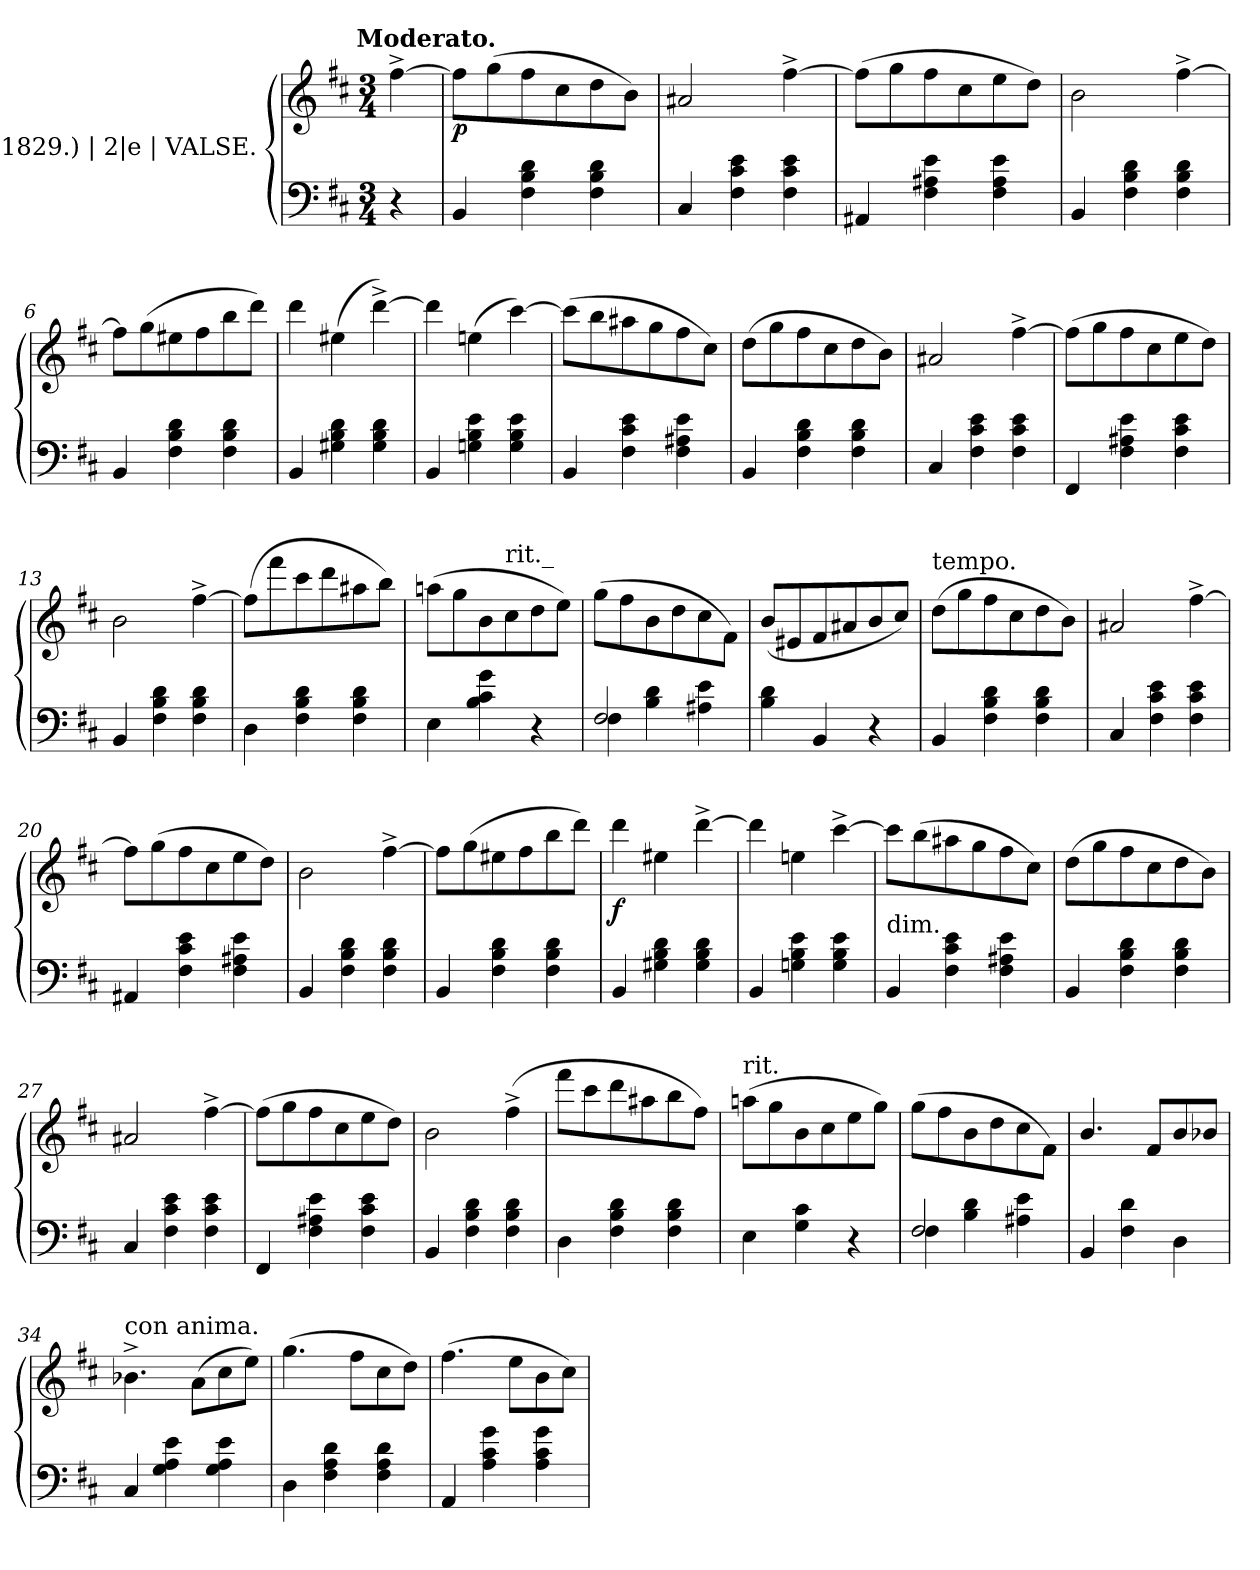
**kern	**kern	**dynam
*part2	*part1	*part1
*staff2	*staff1	*staff1
*	*I"(1829.) | 2|e | VALSE.	*
*clefF4	*clefG2	*
*k[f#c#]	*k[f#c#]	*
!!LO:TX:omd:t=Moderato.
*M3/4	*M3/4	*
*MM108	*MM108	*
=	=	=
4r	[4ff#^<	.
=2	=2	=2
4BB	8ff#L]	p
.	(>8gg	.
4d 4B 4F#	8ff#	.
.	8cc#	.
4d 4B 4F#	8dd	.
.	8bJ)	.
=3	=3	=3
4C#	2a#X	.
4e 4c# 4F#	.	.
4e 4c# 4F#	[4ff#^<	.
=4	=4	=4
4AA#X	(>8ff#L]	.
.	8gg	.
4e 4A#X 4F#	8ff#	.
.	8cc#	.
4e 4A# 4F#	8ee	.
.	8ddJ)	.
=5	=5	=5
4BB	2b	.
4d 4B 4F#	.	.
4d 4B 4F#	[4ff#^<	.
=6	=6	=6
4BB	8ff#L]	.
.	(>8gg	.
4d 4B 4F#	8ee#X	.
.	8ff#	.
4d 4B 4F#	8bb	.
.	8dddJ)	.
=7	=7	=7
4BB	4ddd	.
4d 4B 4G#X	(>4ee#X	.
4d 4B 4G#	[4ddd^<)	.
=8	=8	=8
4BB	4ddd]	.
4e 4B 4Gn	(>4een	.
4e 4B 4G	[4ccc#)	.
=9	=9	=9
4BB	(>8ccc#L]	.
.	8bb	.
4e 4c# 4F#	8aa#X	.
.	8gg	.
4e 4A#X 4F#	8ff#	.
.	8cc#J)	.
=10	=10	=10
4BB	(>8ddL	.
.	8gg	.
4d 4B 4F#	8ff#	.
.	8cc#	.
4d 4B 4F#	8dd	.
.	8bJ)	.
=11	=11	=11
4C#	2a#X	.
4e 4c# 4F#	.	.
4e 4c# 4F#	[4ff#^<	.
=12	=12	=12
4FF#	(>8ff#L]	.
.	8gg	.
4e 4A#X 4F#	8ff#	.
.	8cc#	.
4e 4c# 4F#	8ee	.
.	8ddJ)	.
=13	=13	=13
4BB	2b	.
4d 4B 4F#	.	.
4d 4B 4F#	[4ff#^<	.
=14	=14	=14
4D	(>8ff#L]	.
.	8fff#	.
4d 4B 4F#	8ccc#	.
.	8ddd	.
4d 4B 4F#	8aa#X	.
.	8bbJ)	.
=15	=15	=15
4E	(>8aanL	.
.	8gg	.
4g 4c# 4B	8b	.
!	!LO:TX:a:t=rit._	!
.	8cc#	.
4r	8dd	.
.	8eeJ)	.
=16	=16	=16
*^	*	*
2F#	4F#	(>8ggL	.
.	.	8ff#	.
.	4d 4B	8b	.
.	.	8dd	.
4ryy	4e 4A#X	8cc#	.
.	.	8f#J)	.
*v	*v	*	*
=17	=17	=17
4d 4B	(<8bL	.
.	8e#X	.
4BB	8f#	.
.	8a#X	.
4r	8b	.
.	8cc#J)	.
=18	=18	=18
!	!LO:TX:a:t=tempo.	!
4BB	(>8ddL	.
.	8gg	.
4d 4B 4F#	8ff#	.
.	8cc#	.
4d 4B 4F#	8dd	.
.	8bJ)	.
=19	=19	=19
4C#	2a#X	.
4e 4c# 4F#	.	.
4e 4c# 4F#	[4ff#^<	.
=20	=20	=20
4AA#X	8ff#L]	.
.	(>8gg	.
4e 4c# 4F#	8ff#	.
.	8cc#	.
4e 4A#X 4F#	8ee	.
.	8ddJ)	.
=21	=21	=21
4BB	2b	.
4d 4B 4F#	.	.
4d 4B 4F#	[4ff#^<	.
=22	=22	=22
4BB	8ff#L]	.
.	(>8gg	.
4d 4B 4F#	8ee#X	.
.	8ff#	.
4d 4B 4F#	8bb	.
.	8dddJ)	.
=23	=23	=23
4BB	4ddd	f
4d 4B 4G#X	4ee#X	.
4d 4B 4G#	[4ddd^<	.
=24	=24	=24
4BB	4ddd]	.
4e 4B 4Gn	4een	.
4e 4B 4G	[4ccc#^<	.
=25	=25	=25
!	!LO:TX:c:t=dim.	!
4BB	8ccc#L]	.
.	(>8bb	.
4e 4c# 4F#	8aa#X	.
.	8gg	.
4e 4A#X 4F#	8ff#	.
.	8cc#J)	.
=26	=26	=26
4BB	(>8ddL	.
.	8gg	.
4d 4B 4F#	8ff#	.
.	8cc#	.
4d 4B 4F#	8dd	.
.	8bJ)	.
=27	=27	=27
4C#	2a#X	.
4e 4c# 4F#	.	.
4e 4c# 4F#	[4ff#^<	.
=28	=28	=28
4FF#	(>8ff#L]	.
.	8gg	.
4e 4A#X 4F#	8ff#	.
.	8cc#	.
4e 4c# 4F#	8ee	.
.	8ddJ)	.
=29	=29	=29
4BB	2b	.
4d 4B 4F#	.	.
4d 4B 4F#	(>4ff#^<	.
=30	=30	=30
4D	8fff#L	.
.	8ccc#	.
4d 4B 4F#	8ddd	.
.	8aa#X	.
4d 4B 4F#	8bb	.
.	8ff#J)	.
=31	=31	=31
!	!LO:TX:a:t=rit.	!
4E	(>8aanL	.
.	8gg	.
4c# 4G	8b	.
.	8cc#	.
4r	8ee	.
.	8ggJ)	.
=32	=32	=32
*^	*	*
2F#	4F#	(>8ggL	.
.	.	8ff#	.
.	4d 4B	8b	.
.	.	8dd	.
4ryy	4e 4A#X	8cc#	.
.	.	8f#J)	.
*v	*v	*	*
=33	=33	=33
4BB	4.b/	.
4d 4F#	.	.
.	8f#L	.
4D	8b	.
.	8b-XJ	.
=34	=34	=34
!	!LO:TX:a:t=con anima.	!
4C#/	4.b-X^	.
4e 4A 4G	.	.
.	(>8aL	.
4e 4A 4G	8cc#	.
.	8eeJ)	.
=35	=35	=35
4D	(>4.gg	.
4d 4A 4F#	.	.
.	8ff#L	.
4d 4A 4F#	8cc#	.
.	8ddJ)	.
=36	=36	=36
4AA	(>4.ff#	.
4g 4c# 4A	.	.
.	8eeL	.
4g 4c# 4A	8b	.
.	8cc#J)	.
=	=	=
*-	*-	*-
